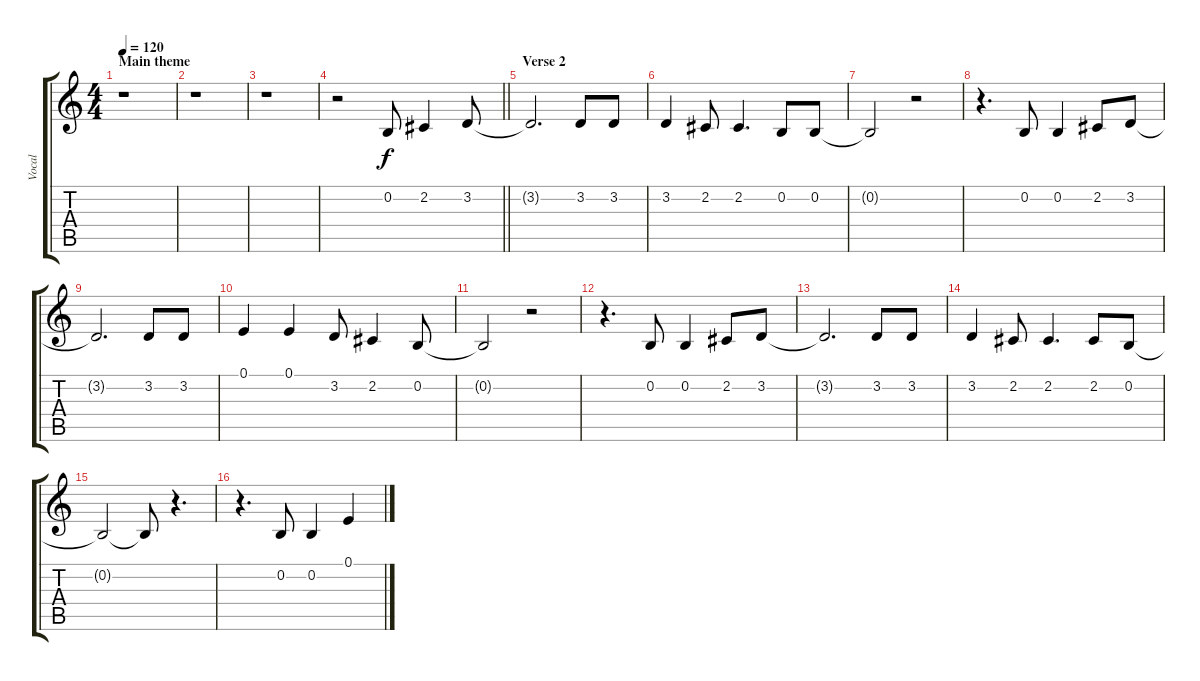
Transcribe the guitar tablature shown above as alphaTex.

\track ("Vocal" "Vocal") {instrument tenorsax}
\staff {score tabs}
\tuning (E4 B3 G3 D3 A2 E2) {hide}
\ts (4 4)
\section ("" "Main theme")
\tempo 120
\clef g2
\ks c
r.1{dy f} |
r.1 |
r.1 |
\barLineRight lightlight
r.2 0.2.8 2.2.4 3.2.8 |
\section ("" "Verse 2")
3.2{t}.2{d} 3.2.8 3.2.8 |
3.2.4 2.2.8 2.2.4{d} 0.2.8 0.2.8 |
0.2{t}.2 r.2 |
r.4{d} 0.2.8 0.2.4 2.2.8 3.2.8 |
3.2{t}.2{d} 3.2.8 3.2.8 |
0.1.4 0.1.4 3.2.8 2.2.4 0.2.8 |
0.2{t}.2 r.2 |
r.4{d} 0.2.8 0.2.4 2.2.8 3.2.8 |
3.2{t}.2{d} 3.2.8 3.2.8 |
3.2.4 2.2.8 2.2.4{d} 2.2.8 0.2.8 |
0.2{t}.2 0.2{t}.8 r.4{d} |
r.4{d} 0.2.8 0.2.4 0.1.4
